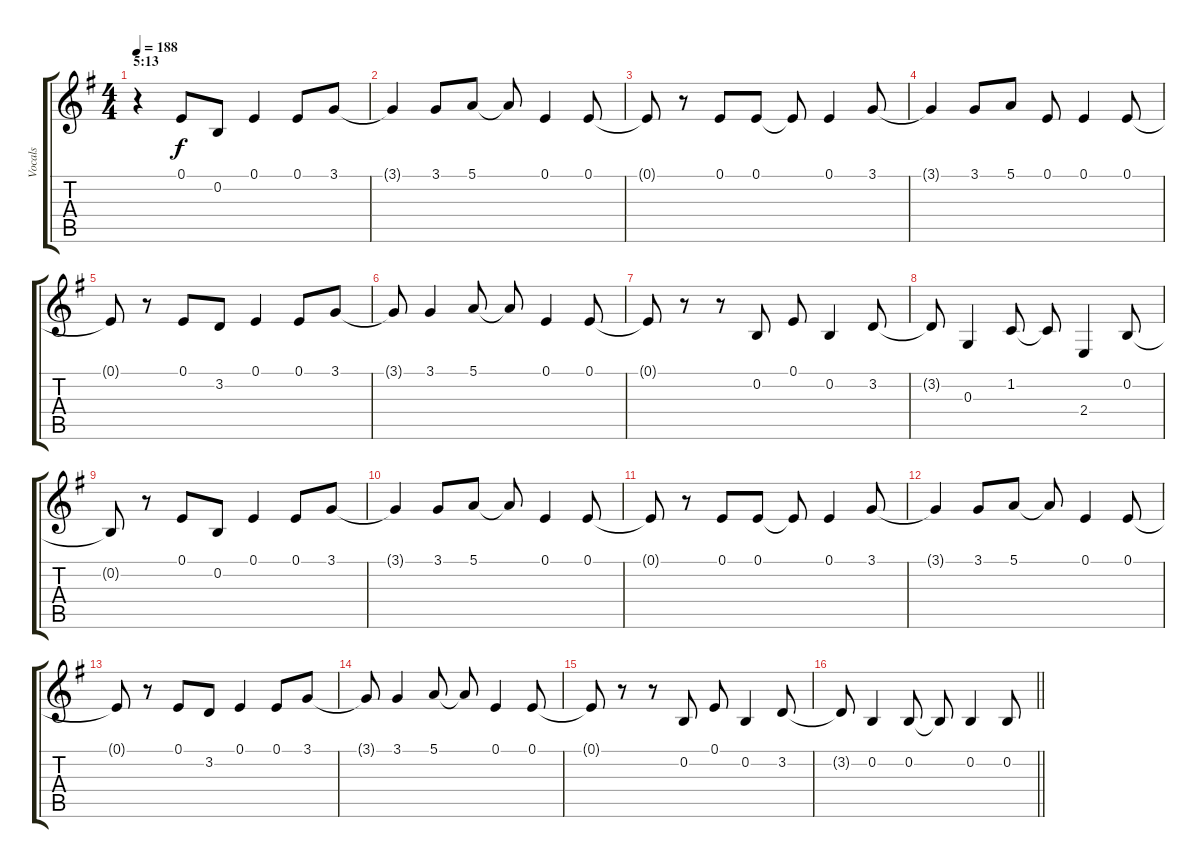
\track ("Vocals" "Vocals") {instrument lead6voice}
\staff {score tabs}
\tuning (E4 B3 G3 D3 A2 E2) {hide}
\ts (4 4)
\section ("" "5:13")
\tempo 188
\clef g2
\ks eminor
r.4{dy f} 0.1.8 0.2.8 0.1.4 0.1.8 3.1.8 |
3.1{t}.4 3.1.8 5.1.8 5.1{t}.8 0.1.4 0.1.8 |
0.1{t}.8 r.8 0.1.8 0.1.8 0.1{t}.8 0.1.4 3.1.8 |
3.1{t}.4 3.1.8 5.1.8 0.1.8 0.1.4 0.1.8 |
0.1{t}.8 r.8 0.1.8 3.2.8 0.1.4 0.1.8 3.1.8 |
3.1{t}.8 3.1.4 5.1.8 5.1{t}.8 0.1.4 0.1.8 |
0.1{t}.8 r.8 r.8 0.2.8 0.1.8 0.2.4 3.2.8 |
3.2{t}.8 0.3.4 1.2.8 1.2{t}.8 2.4.4 0.2.8 |
0.2{t}.8 r.8 0.1.8 0.2.8 0.1.4 0.1.8 3.1.8 |
3.1{t}.4 3.1.8 5.1.8 5.1{t}.8 0.1.4 0.1.8 |
0.1{t}.8 r.8 0.1.8 0.1.8 0.1{t}.8 0.1.4 3.1.8 |
3.1{t}.4 3.1.8 5.1.8 5.1{t}.8 0.1.4 0.1.8 |
0.1{t}.8 r.8 0.1.8 3.2.8 0.1.4 0.1.8 3.1.8 |
3.1{t}.8 3.1.4 5.1.8 5.1{t}.8 0.1.4 0.1.8 |
0.1{t}.8 r.8 r.8 0.2.8 0.1.8 0.2.4 3.2.8 |
\barLineRight lightlight
3.2{t}.8 0.2.4 0.2.8 0.2{t}.8 0.2.4 0.2.8
